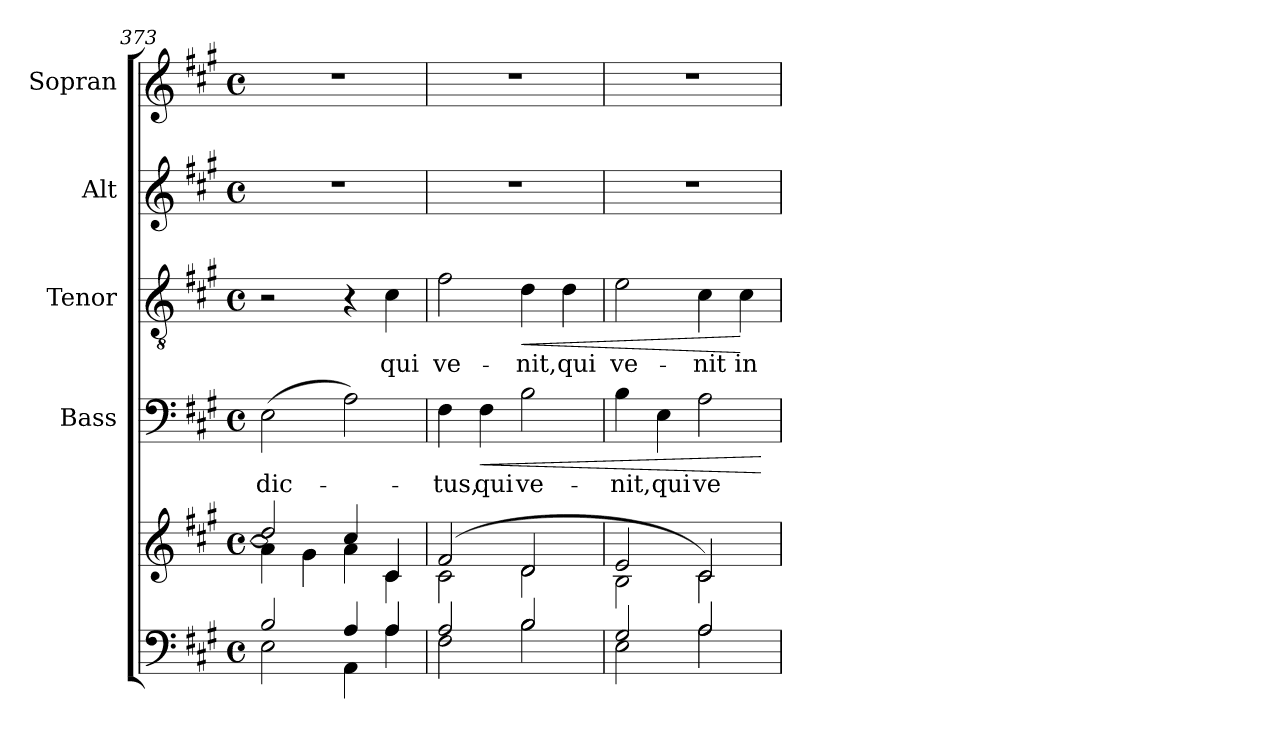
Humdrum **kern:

**kern	**kern	**kern	**text	**dynam	**kern	**text	**dynam	**kern	**kern
*part5	*part5	*part4	*part4	*part4	*part3	*part3	*part3	*part2	*part1
*staff6	*staff5	*staff4	*staff4	*staff4	*staff3	*staff3	*staff3	*staff2	*staff1
*	*	*I"Bass	*	*	*I"Tenor	*	*	*I"Alt	*I"Sopran
*	*	*I'B.	*	*	*I'T.	*	*	*I'A.	*I'S.
!!LO:LB:g=z
*clefF4	*clefG2	*clefF4	*	*	*clefGv2	*	*	*clefG2	*clefG2
*k[f#c#g#]	*k[f#c#g#]	*k[f#c#g#]	*	*	*k[f#c#g#]	*	*	*k[f#c#g#]	*k[f#c#g#]
*A:	*A:	*A:	*	*	*A:	*	*	*A:	*A:
*M4/4	*M4/4	*M4/4	*	*	*M4/4	*	*	*M4/4	*M4/4
*met(c)	*met(c)	*met(c)	*	*	*met(c)	*	*	*met(c)	*met(c)
=373	=373	=373	=373	=373	=373	=373	=373	=373	=373
*^	*^	*	*	*	*	*	*	*	*
!	!	!	!	!	!LO:LY:b	!	!	!	!	!	!
2B/	2E\	2dd/]	4a\]	(>2E\	-dic-	.	2r	.	.	1r	1r
.	.	.	4g#\	.	.	.	.	.	.	.	.
4A/	4AA\	4cc#/	4a\	2A\)	.	.	4r	.	.	.	.
!	!	!	!	!	!	!	!	!LO:LY:b	!	!	!
4A/	4A\	4c#/	4c#\	.	.	.	4c#\	qui	.	.	.
=374	=374	=374	=374	=374	=374	=374	=374	=374	=374	=374	=374
!	!	!	!	!	!LO:LY:b	!	!	!LO:LY:b	!	!	!
2A/	2F#\	(2f#/	2c#\	4F#\	-tus,	.	2f#\	ve-	.	1r	1r
!	!	!	!	!	!LO:LY:b	!LO:HP:b	!	!	!	!	!
.	.	.	.	4F#\	qui	<	.	.	.	.	.
!	!	!	!	!	!LO:LY:b	!	!	!LO:LY:b	!LO:HP:b	!	!
2B/	2B\	2d/	2d\	2B\	ve-	.	4d\	-nit,	<	.	.
!	!	!	!	!	!	!	!	!LO:LY:b	!	!	!
.	.	.	.	.	.	.	4d\	qui	.	.	.
=375	=375	=375	=375	=375	=375	=375	=375	=375	=375	=375	=375
!	!	!	!	!	!LO:LY:b	!	!	!LO:LY:b	!	!	!
2G#/	2E\	2e/	2B\	4B\	-nit,	.	2e\	ve-	.	1r	1r
!	!	!	!	!	!LO:LY:b	!	!	!	!	!	!
.	.	.	.	4E\	qui	.	.	.	.	.	.
!	!	!	!	!	!LO:LY:b	!	!	!LO:LY:b	!	!	!
2A/	2A\	2c#/)	2c#\	2A\	ve-	.	4c#\	-nit	.	.	.
!	!	!	!	!	!	!	!	!LO:LY:b	!	!	!
.	.	.	.	.	.	.	4c#\	in	[	.	.
*v	*v	*	*	*	*	*	*	*	*	*	*
*	*v	*v	*	*	*	*	*	*	*	*
.	.	.	.	[	.	.	.	.	.
=	=	=	=	=	=	=	=	=	=
*-	*-	*-	*-	*-	*-	*-	*-	*-	*-
